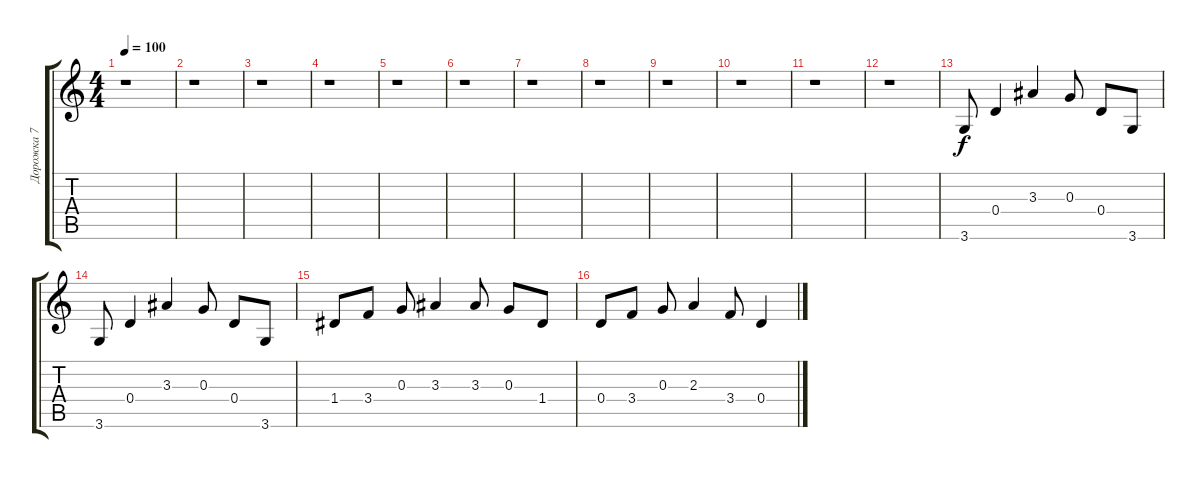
\track ("Дорожка 7" "Дорожка 7") {instrument electricguitarjazz}
\staff {score tabs}
\tuning (E4 B3 G3 D3 A2 E2) {hide}
\ts (4 4)
\tempo 100
\clef g2
\ks c
r.1{dy f} |
r.1 |
r.1 |
r.1 |
r.1 |
r.1 |
r.1 |
r.1 |
r.1 |
r.1 |
r.1 |
r.1 |
3.6.8 0.4.4 3.3.4 0.3.8 0.4.8 3.6.8 |
3.6.8 0.4.4 3.3.4 0.3.8 0.4.8 3.6.8 |
1.4.8 3.4.8 0.3.8 3.3.4 3.3.8 0.3.8 1.4.8 |
0.4.8 3.4.8 0.3.8 2.3.4 3.4.8 0.4.4
